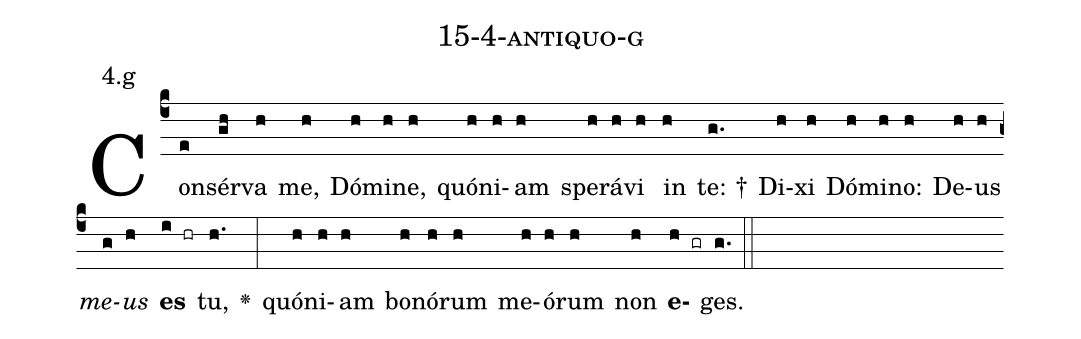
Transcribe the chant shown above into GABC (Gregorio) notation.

name: 15-4-antiquo-g;
annotation: 4.g;
%%
(c4)Con(e)sér(gh)va(h) me,(h) Dó(h)mi(h)ne,(h) quón(h)i(h)am(h) spe(h)rá(h)vi(h) in(h) te: †(g.) Di(h)xi(h) Dó(h)mi(h)no:(h) De(h)us(h) <i>me</i>(g)<i>us</i>(h) <b>es</b>(i hr) tu,(h.) <v>\greheightstar</v>(:) quón(h)i(h)am(h) bo(h)nó(h)rum(h) me(h)ó(h)rum(h) non(h) <b>e</b>(h gr)ges.(g.) (::)


%E(h) u(h) o(h) u(h) a(h) e.(g.) (::)
